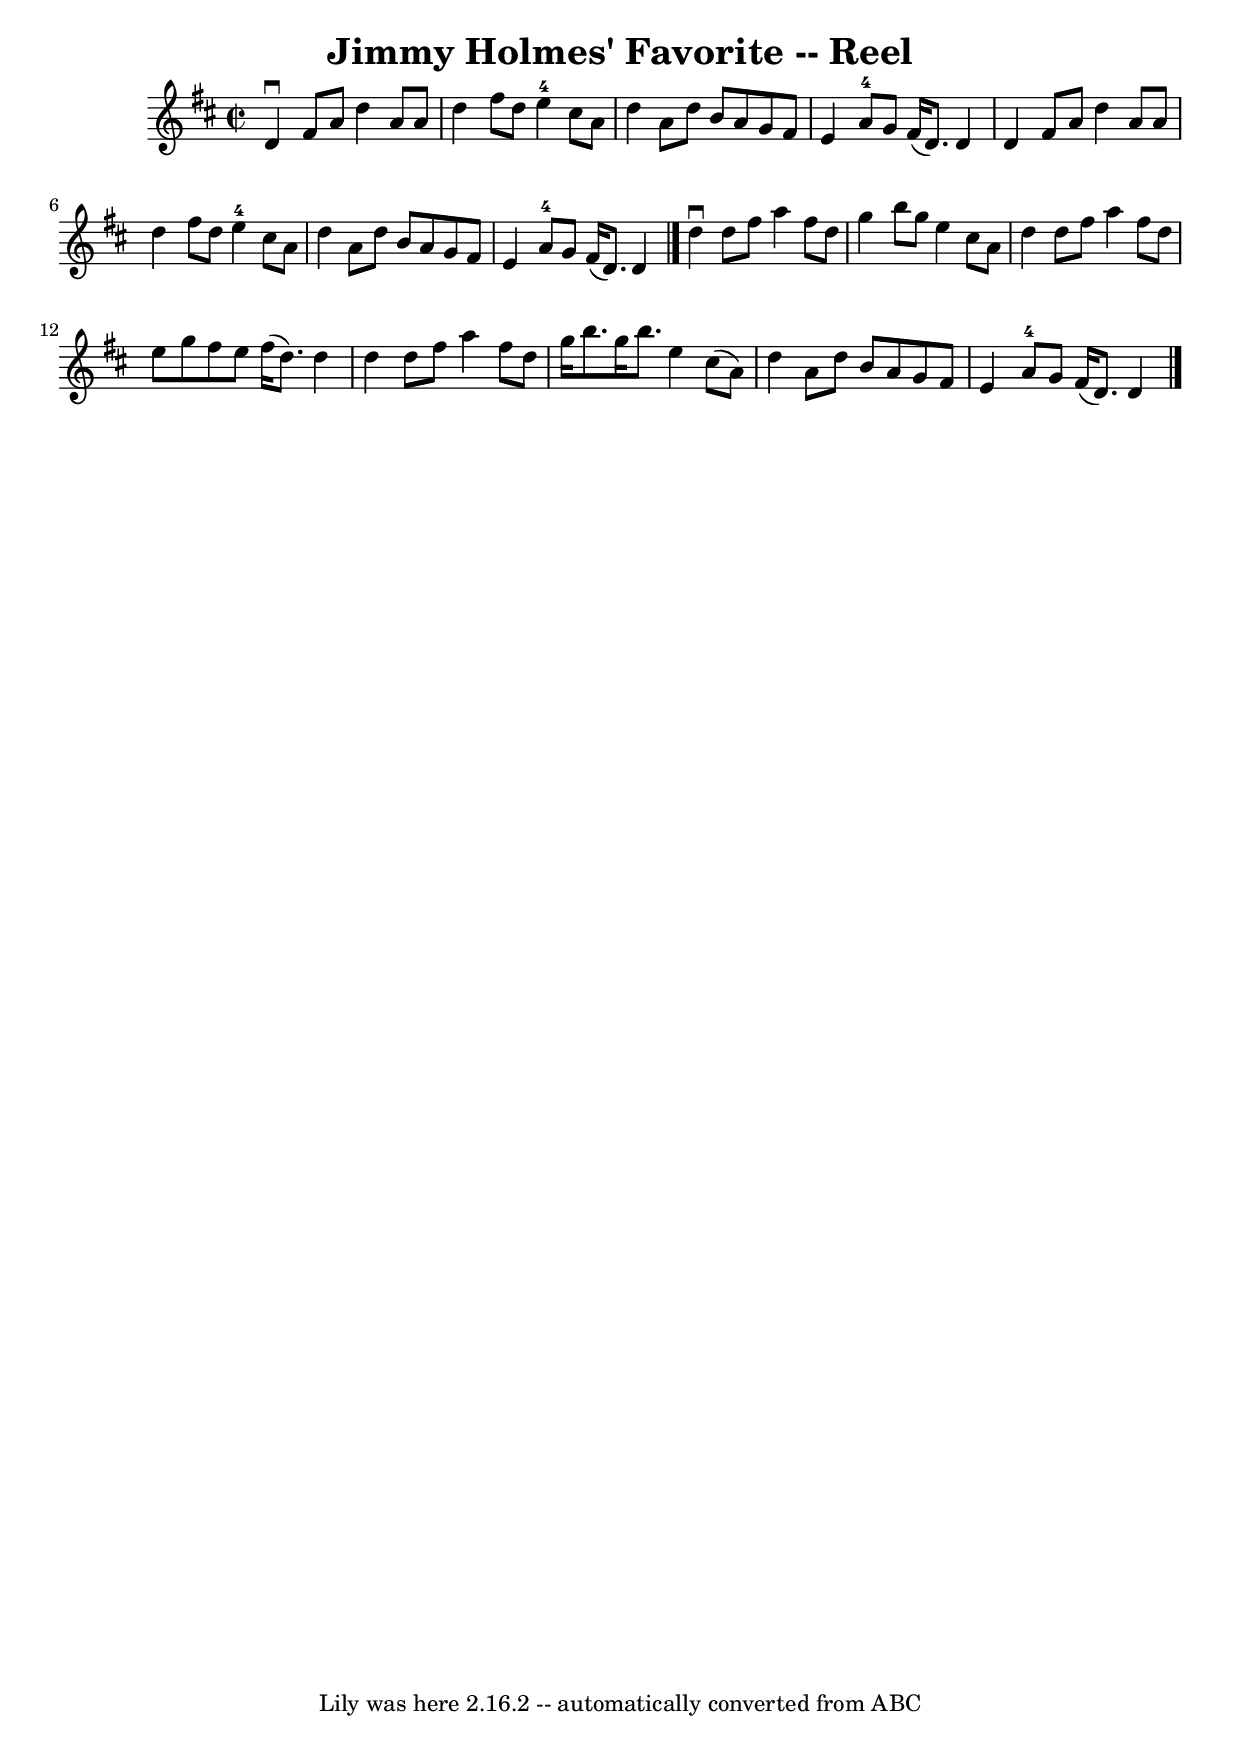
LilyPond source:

\version "2.16.2"
\include "Mammoth.ily"
\header {
  %% book = "Ryan's Mammoth Collection"
  crossRefNumber = "1"
  footnotes = "\\\\349"
  origin = "SCOTCH"
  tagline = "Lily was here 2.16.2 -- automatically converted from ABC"
  title = "Jimmy Holmes' Favorite -- Reel"

}
voicedefault =  {


  \override Staff.TimeSignature #'style = #'C
  \time 2/2 
  \key d \major d'4^\downbow fis'8 a'8 d''4 a'8 a'8   
  |
  d''4 fis''8 d''8 e''4-4 cis''8 a'8    |
  
  d''4 a'8 d''8 b'8 a'8 g'8 fis'8    |
  e'4 a'8-4 
  g'8 fis'16 (d'8.) d'4    |
  d'4 fis'8 a'8 d''4  
  a'8 a'8    |
  d''4 fis''8 d''8 e''4-4 cis''8    
  a'8    |
  d''4 a'8 d''8 b'8 a'8 g'8 fis'8    |
  
  e'4 a'8-4 g'8 fis'16 (d'8.) d'4    \bar "|." d''4 
  ^\downbow d''8 fis''8 a''4 fis''8 d''8    |
  g''4 b''8 
  g''8 e''4 cis''8 a'8    |
  d''4 d''8 fis''8 a''4   
  fis''8 d''8    |
  e''8 g''8 fis''8 e''8 fis''16 (
  d''8.) d''4    |
  d''4 d''8 fis''8 a''4 fis''8    
  d''8    |
  g''16 b''8. g''16 b''8. e''4 cis''8 (a'8  
  -)   |
  d''4 a'8 d''8 b'8 a'8 g'8 fis'8    |
  
  e'4 a'8-4 g'8 fis'16 (d'8.) d'4    \bar "|."   

}

\score{
  <<

    \context Staff="default"
    {
      \voicedefault 
      
    }

  >>
  \layout {
    
  }
  \midi {
  }

}
